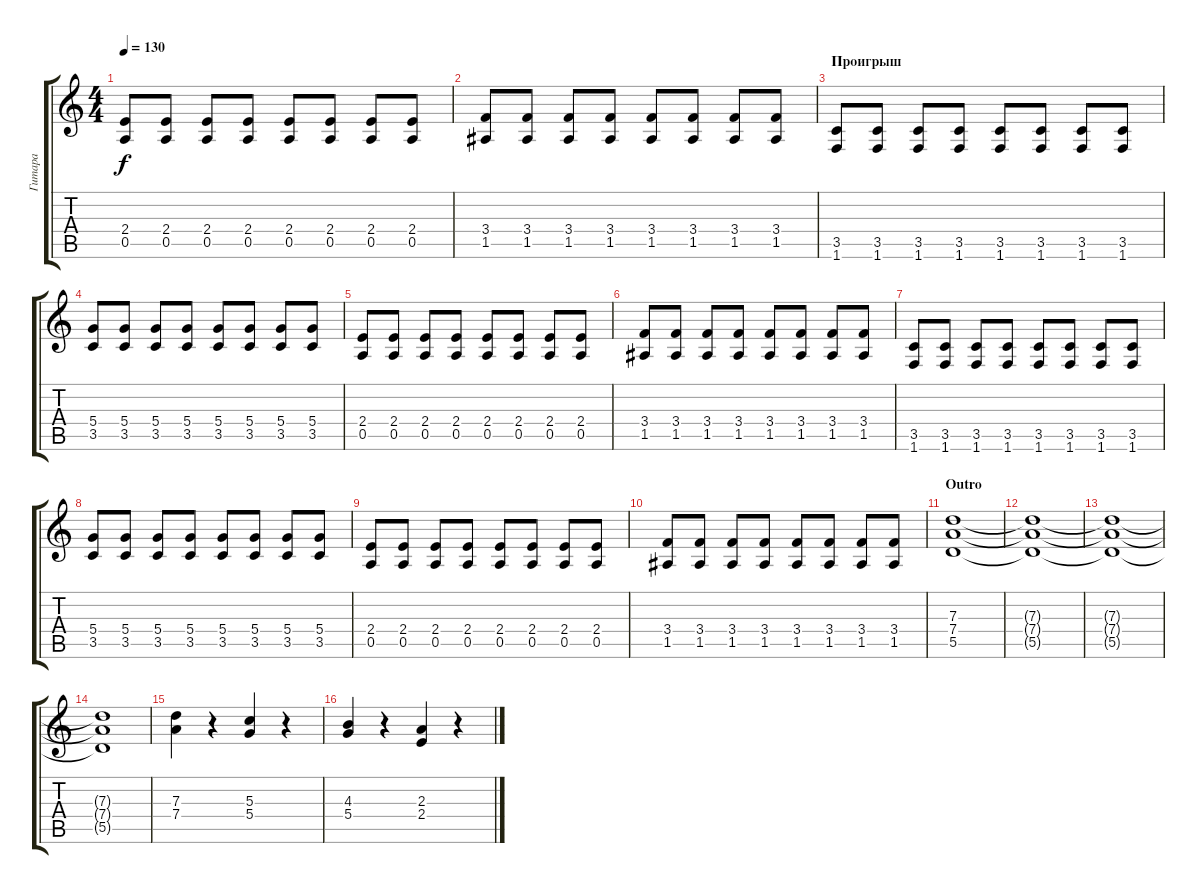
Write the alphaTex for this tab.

\track ("Гитара" "Гитара") {instrument overdrivenguitar}
\staff {score tabs}
\tuning (E4 B3 G3 D3 A2 E2) {hide}
\ts (4 4)
\tempo 130
\clef g2
\ks c
(2.4 0.5).8{dy f} (2.4 0.5).8 (2.4 0.5).8 (2.4 0.5).8 (2.4 0.5).8 (2.4 0.5).8 (2.4 0.5).8 (2.4 0.5).8 |
(3.4 1.5).8 (3.4 1.5).8 (3.4 1.5).8 (3.4 1.5).8 (3.4 1.5).8 (3.4 1.5).8 (3.4 1.5).8 (3.4 1.5).8 |
\section ("" "Проигрыш")
(3.5 1.6).8{volume 16} (3.5 1.6).8 (3.5 1.6).8 (3.5 1.6).8 (3.5 1.6).8 (3.5 1.6).8 (3.5 1.6).8 (3.5 1.6).8 |
(5.4 3.5).8 (5.4 3.5).8 (5.4 3.5).8 (5.4 3.5).8 (5.4 3.5).8 (5.4 3.5).8 (5.4 3.5).8 (5.4 3.5).8 |
(2.4 0.5).8 (2.4 0.5).8 (2.4 0.5).8 (2.4 0.5).8 (2.4 0.5).8 (2.4 0.5).8 (2.4 0.5).8 (2.4 0.5).8 |
(3.4 1.5).8 (3.4 1.5).8 (3.4 1.5).8 (3.4 1.5).8 (3.4 1.5).8 (3.4 1.5).8 (3.4 1.5).8 (3.4 1.5).8 |
(3.5 1.6).8{volume 16} (3.5 1.6).8 (3.5 1.6).8 (3.5 1.6).8 (3.5 1.6).8 (3.5 1.6).8 (3.5 1.6).8 (3.5 1.6).8 |
(5.4 3.5).8 (5.4 3.5).8 (5.4 3.5).8 (5.4 3.5).8 (5.4 3.5).8 (5.4 3.5).8 (5.4 3.5).8 (5.4 3.5).8 |
(2.4 0.5).8 (2.4 0.5).8 (2.4 0.5).8 (2.4 0.5).8 (2.4 0.5).8 (2.4 0.5).8 (2.4 0.5).8 (2.4 0.5).8 |
(3.4 1.5).8 (3.4 1.5).8 (3.4 1.5).8 (3.4 1.5).8 (3.4 1.5).8 (3.4 1.5).8 (3.4 1.5).8 (3.4 1.5).8 |
\section ("" "Outro")
(7.3 7.4 5.5).1 |
(7.3{t} 7.4{t} 5.5{t}).1 |
(7.3{t} 7.4{t} 5.5{t}).1 |
(7.3{t} 7.4{t} 5.5{t}).1 |
(7.3 7.4).4 r.4 (5.3 5.4).4 r.4 |
(4.3 5.4).4 r.4 (2.3 2.4).4 r.4
